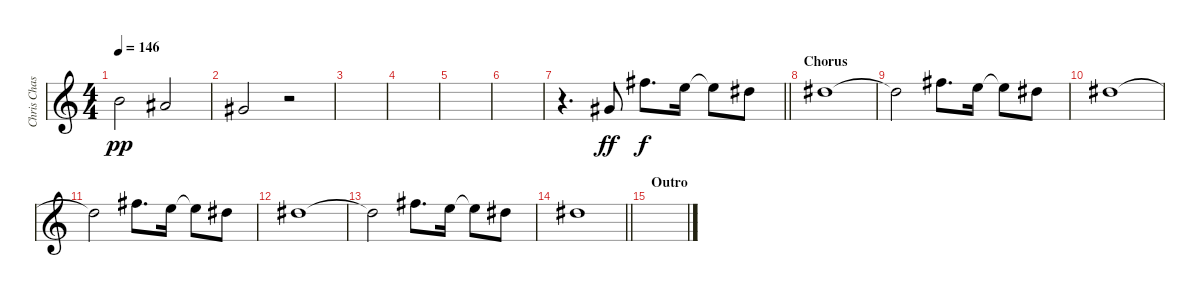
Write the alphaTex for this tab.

\track ("Chris Chasse - Vocals" "Chris Chas") {instrument distortionguitar}
\staff {score}
\tuning (Eb4 Bb3 Gb3 Db3 Ab2 Eb2) {hide}
\ts (4 4)
\tempo 146
\clef g2
\ks c
5.3.2{dy pp} 4.3.2 |
2.3.2 r.2 |
|
|
|
|
\barLineRight lightlight
r.4{d} 2.3.8{dy ff} 8.2.8{d dy f} 6.2.16 6.2{t}.8 5.2.8 |
\section ("" "Chorus")
5.2.1 |
5.2{t}.2 8.2.8{d} 6.2.16 6.2{t}.8 5.2.8 |
5.2.1 |
5.2{t}.2 8.2.8{d} 6.2.16 6.2{t}.8 5.2.8 |
5.2.1 |
5.2{t}.2 8.2.8{d} 6.2.16 6.2{t}.8 5.2.8 |
\barLineRight lightlight
5.2.1 |
\section ("" "Outro")
